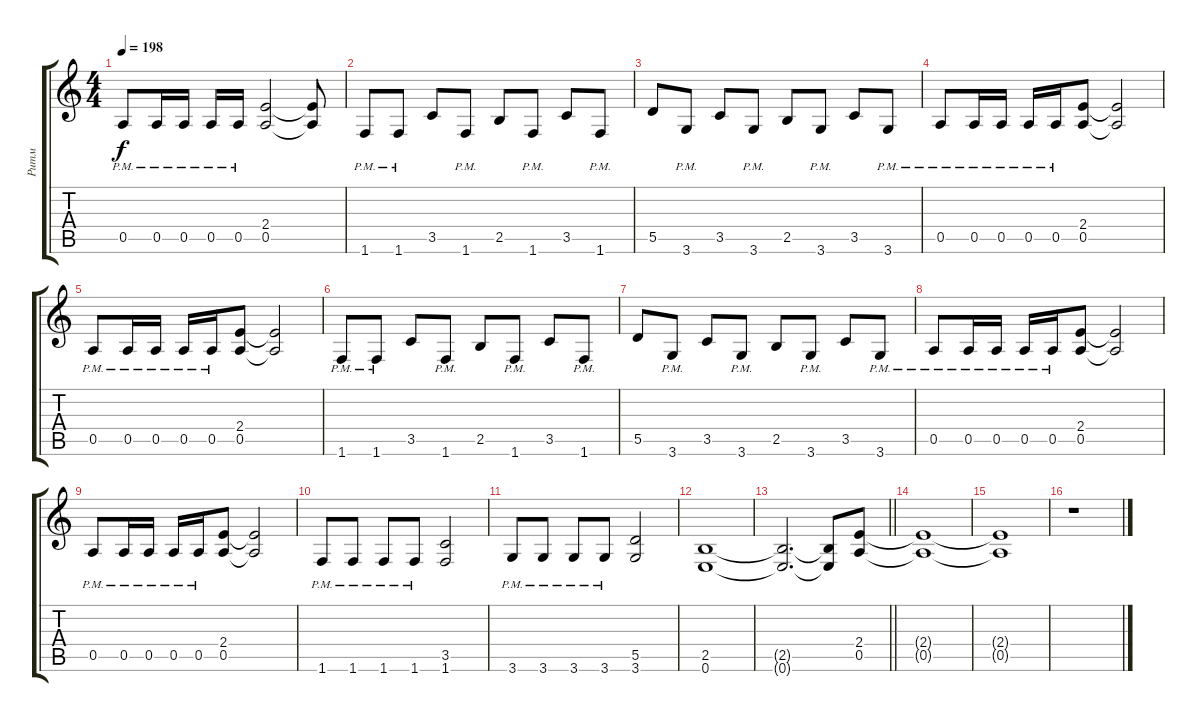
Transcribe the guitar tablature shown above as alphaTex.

\track ("Ритм" "Ритм") {instrument distortionguitar}
\staff {score tabs}
\tuning (E4 B3 G3 D3 A2 E2) {hide}
\ts (4 4)
\tempo 198
\clef g2
\ks c
0.5{pm}.8{dy f} 0.5{pm}.16 0.5{pm}.16 0.5{pm}.16 0.5{pm}.16 (2.4 0.5).2 (2.4{t} 0.5{t}).8 |
1.6{pm}.8 1.6{pm}.8 3.5.8 1.6{pm}.8 2.5.8 1.6{pm}.8 3.5.8 1.6{pm}.8 |
5.5.8 3.6{pm}.8 3.5.8 3.6{pm}.8 2.5.8 3.6{pm}.8 3.5.8 3.6{pm}.8 |
0.5{pm}.8 0.5{pm}.16 0.5{pm}.16 0.5{pm}.16 0.5{pm}.16 (2.4 0.5).8 (2.4{t} 0.5{t}).2 |
0.5{pm}.8 0.5{pm}.16 0.5{pm}.16 0.5{pm}.16 0.5{pm}.16 (2.4 0.5).8 (2.4{t} 0.5{t}).2 |
1.6{pm}.8 1.6{pm}.8 3.5.8 1.6{pm}.8 2.5.8 1.6{pm}.8 3.5.8 1.6{pm}.8 |
5.5.8 3.6{pm}.8 3.5.8 3.6{pm}.8 2.5.8 3.6{pm}.8 3.5.8 3.6{pm}.8 |
0.5{pm}.8 0.5{pm}.16 0.5{pm}.16 0.5{pm}.16 0.5{pm}.16 (2.4 0.5).8 (2.4{t} 0.5{t}).2 |
0.5{pm}.8 0.5{pm}.16 0.5{pm}.16 0.5{pm}.16 0.5{pm}.16 (2.4 0.5).8 (2.4{t} 0.5{t}).2 |
1.6{pm}.8 1.6{pm}.8 1.6{pm}.8 1.6{pm}.8 (3.5 1.6).2 |
3.6{pm}.8 3.6{pm}.8 3.6{pm}.8 3.6{pm}.8 (5.5 3.6).2 |
(2.5 0.6).1 |
\barLineRight lightlight
(2.5{t} 0.6{t}).2{d} (2.5{t} 0.6{t}).8 (2.4 0.5).8 |
(2.4{t} 0.5{t}).1 |
(2.4{t} 0.5{t}).1 |
r.1
